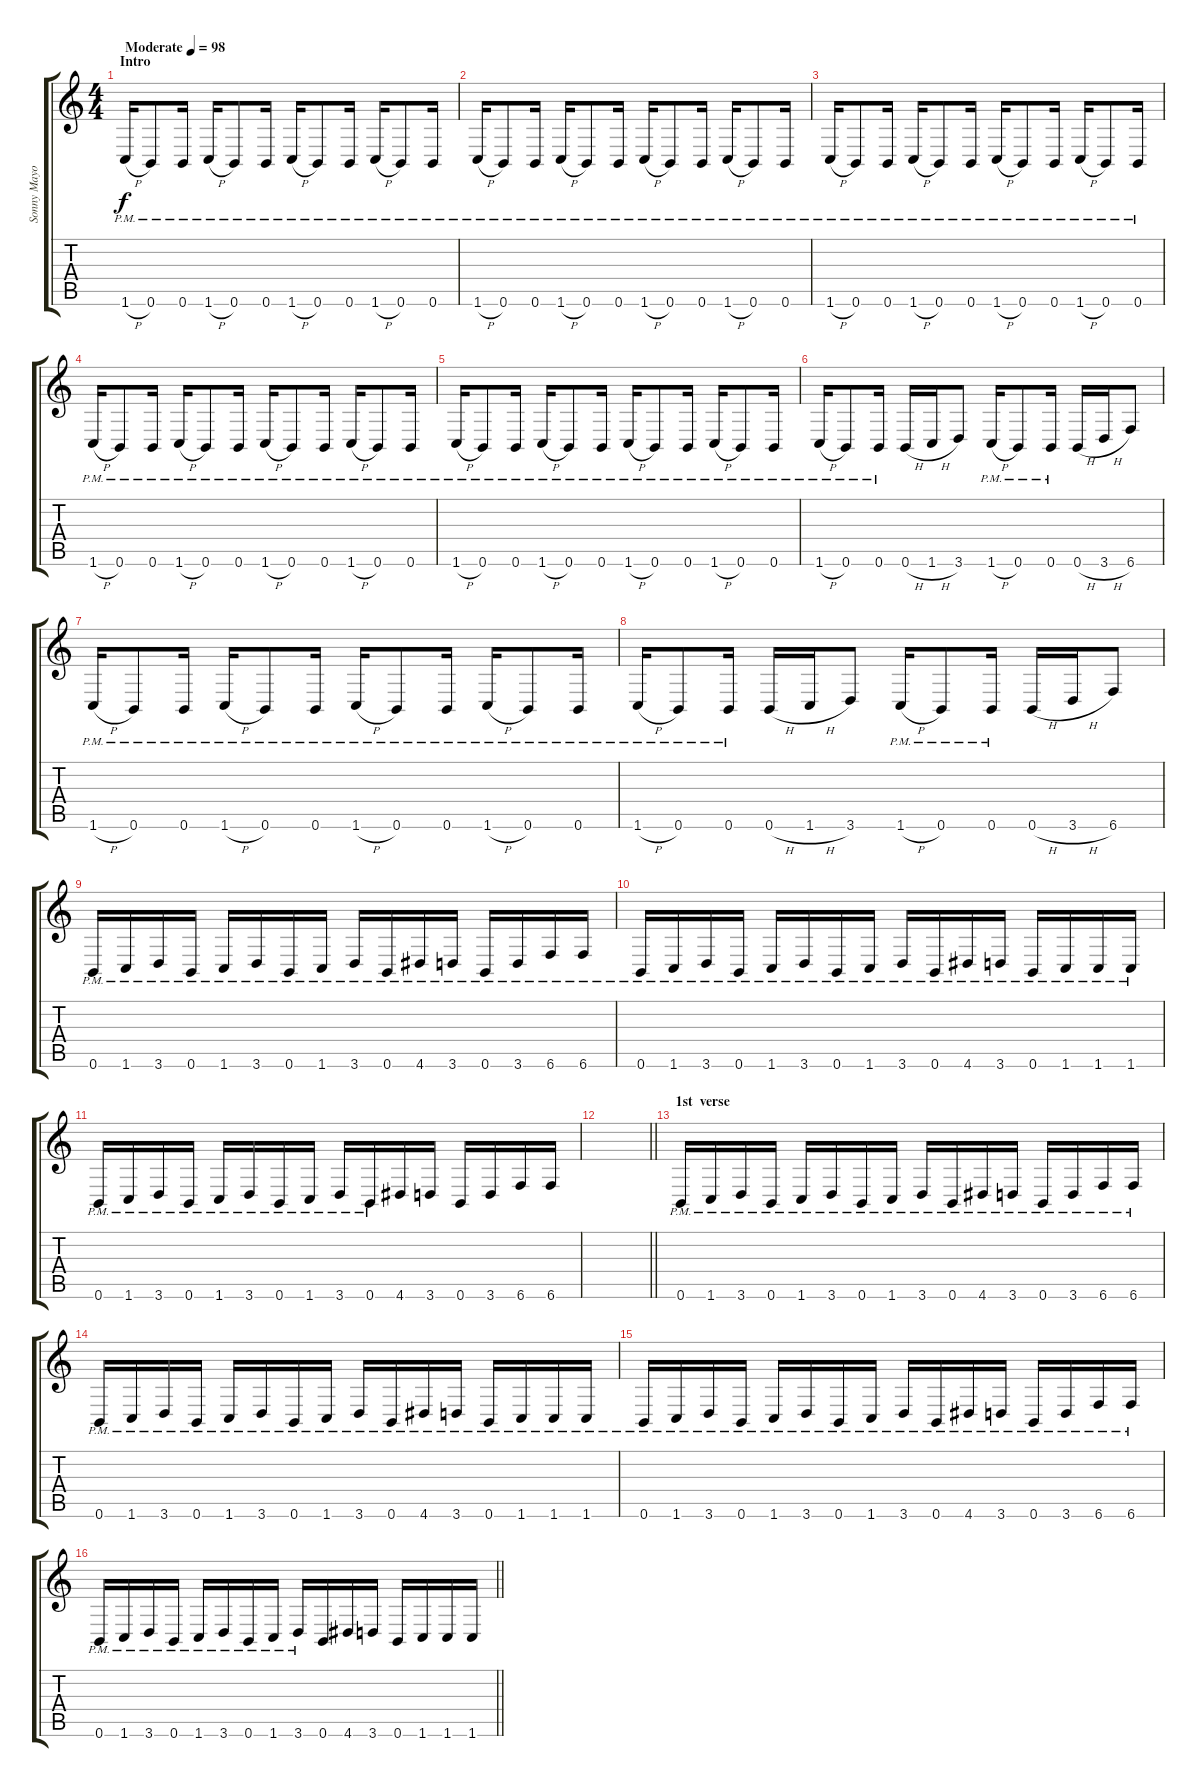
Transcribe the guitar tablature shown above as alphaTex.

\track ("Sonny Mayo/Clint Lowery" "Sonny Mayo") {instrument distortionguitar}
\staff {score tabs}
\tuning (Db4 Ab3 E3 B2 Gb2 B1) {hide}
\ts (4 4)
\section ("" "Intro")
\tempo (98 "Moderate")
\clef g2
\ks c
1.6{h pm}.16{dy f instrument distortionguitar} 0.6{pm}.8 0.6{pm}.16 1.6{h pm}.16 0.6{pm}.8 0.6{pm}.16 1.6{h pm}.16 0.6{pm}.8 0.6{pm}.16 1.6{h pm}.16 0.6{pm}.8 0.6{pm}.16 |
1.6{h pm}.16 0.6{pm}.8 0.6{pm}.16 1.6{h pm}.16 0.6{pm}.8 0.6{pm}.16 1.6{h pm}.16 0.6{pm}.8 0.6{pm}.16 1.6{h pm}.16 0.6{pm}.8 0.6{pm}.16 |
1.6{h pm}.16 0.6{pm}.8 0.6{pm}.16 1.6{h pm}.16 0.6{pm}.8 0.6{pm}.16 1.6{h pm}.16 0.6{pm}.8 0.6{pm}.16 1.6{h pm}.16 0.6{pm}.8 0.6{pm}.16 |
1.6{h pm}.16 0.6{pm}.8 0.6{pm}.16 1.6{h pm}.16 0.6{pm}.8 0.6{pm}.16 1.6{h pm}.16 0.6{pm}.8 0.6{pm}.16 1.6{h pm}.16 0.6{pm}.8 0.6{pm}.16 |
1.6{h pm}.16 0.6{pm}.8 0.6{pm}.16 1.6{h pm}.16 0.6{pm}.8 0.6{pm}.16 1.6{h pm}.16 0.6{pm}.8 0.6{pm}.16 1.6{h pm}.16 0.6{pm}.8 0.6{pm}.16 |
1.6{h pm}.16 0.6{pm}.8 0.6{pm}.16 0.6{h}.16 1.6{h}.16 3.6.8 1.6{h pm}.16 0.6{pm}.8 0.6{pm}.16 0.6{h}.16 3.6{h}.16 6.6.8 |
1.6{h pm}.16 0.6{pm}.8 0.6{pm}.16 1.6{h pm}.16 0.6{pm}.8 0.6{pm}.16 1.6{h pm}.16 0.6{pm}.8 0.6{pm}.16 1.6{h pm}.16 0.6{pm}.8 0.6{pm}.16 |
1.6{h pm}.16 0.6{pm}.8 0.6{pm}.16 0.6{h}.16 1.6{h}.16 3.6.8 1.6{h pm}.16 0.6{pm}.8 0.6{pm}.16 0.6{h}.16 3.6{h}.16 6.6.8 |
0.6{pm}.16 1.6{pm}.16 3.6{pm}.16 0.6{pm}.16 1.6{pm}.16 3.6{pm}.16 0.6{pm}.16 1.6{pm}.16 3.6{pm}.16 0.6{pm}.16 4.6{pm}.16 3.6{pm}.16 0.6{pm}.16 3.6{pm}.16 6.6{pm}.16 6.6{pm}.16 |
0.6{pm}.16 1.6{pm}.16 3.6{pm}.16 0.6{pm}.16 1.6{pm}.16 3.6{pm}.16 0.6{pm}.16 1.6{pm}.16 3.6{pm}.16 0.6{pm}.16 4.6{pm}.16 3.6{pm}.16 0.6{pm}.16 1.6{pm}.16 1.6{pm}.16 1.6{pm}.16 |
0.6{pm}.16 1.6{pm}.16 3.6{pm}.16 0.6{pm}.16 1.6{pm}.16 3.6{pm}.16 0.6{pm}.16 1.6{pm}.16 3.6{pm}.16 0.6{pm}.16 4.6.16 3.6.16 0.6.16 3.6.16 6.6.16 6.6.16 |
\barLineRight lightlight
|
\section ("" "1st  verse")
0.6{pm}.16 1.6{pm}.16 3.6{pm}.16 0.6{pm}.16 1.6{pm}.16 3.6{pm}.16 0.6{pm}.16 1.6{pm}.16 3.6{pm}.16 0.6{pm}.16 4.6{pm}.16 3.6{pm}.16 0.6{pm}.16 3.6{pm}.16 6.6{pm}.16 6.6{pm}.16 |
0.6{pm}.16 1.6{pm}.16 3.6{pm}.16 0.6{pm}.16 1.6{pm}.16 3.6{pm}.16 0.6{pm}.16 1.6{pm}.16 3.6{pm}.16 0.6{pm}.16 4.6{pm}.16 3.6{pm}.16 0.6{pm}.16 1.6{pm}.16 1.6{pm}.16 1.6{pm}.16 |
0.6{pm}.16 1.6{pm}.16 3.6{pm}.16 0.6{pm}.16 1.6{pm}.16 3.6{pm}.16 0.6{pm}.16 1.6{pm}.16 3.6{pm}.16 0.6{pm}.16 4.6{pm}.16 3.6{pm}.16 0.6{pm}.16 3.6{pm}.16 6.6{pm}.16 6.6{pm}.16 |
\barLineRight lightlight
0.6{pm}.16 1.6{pm}.16 3.6{pm}.16 0.6{pm}.16 1.6{pm}.16 3.6{pm}.16 0.6{pm}.16 1.6{pm}.16 3.6{pm}.16 0.6.16 4.6.16 3.6.16 0.6.16 1.6.16 1.6.16 1.6.16
